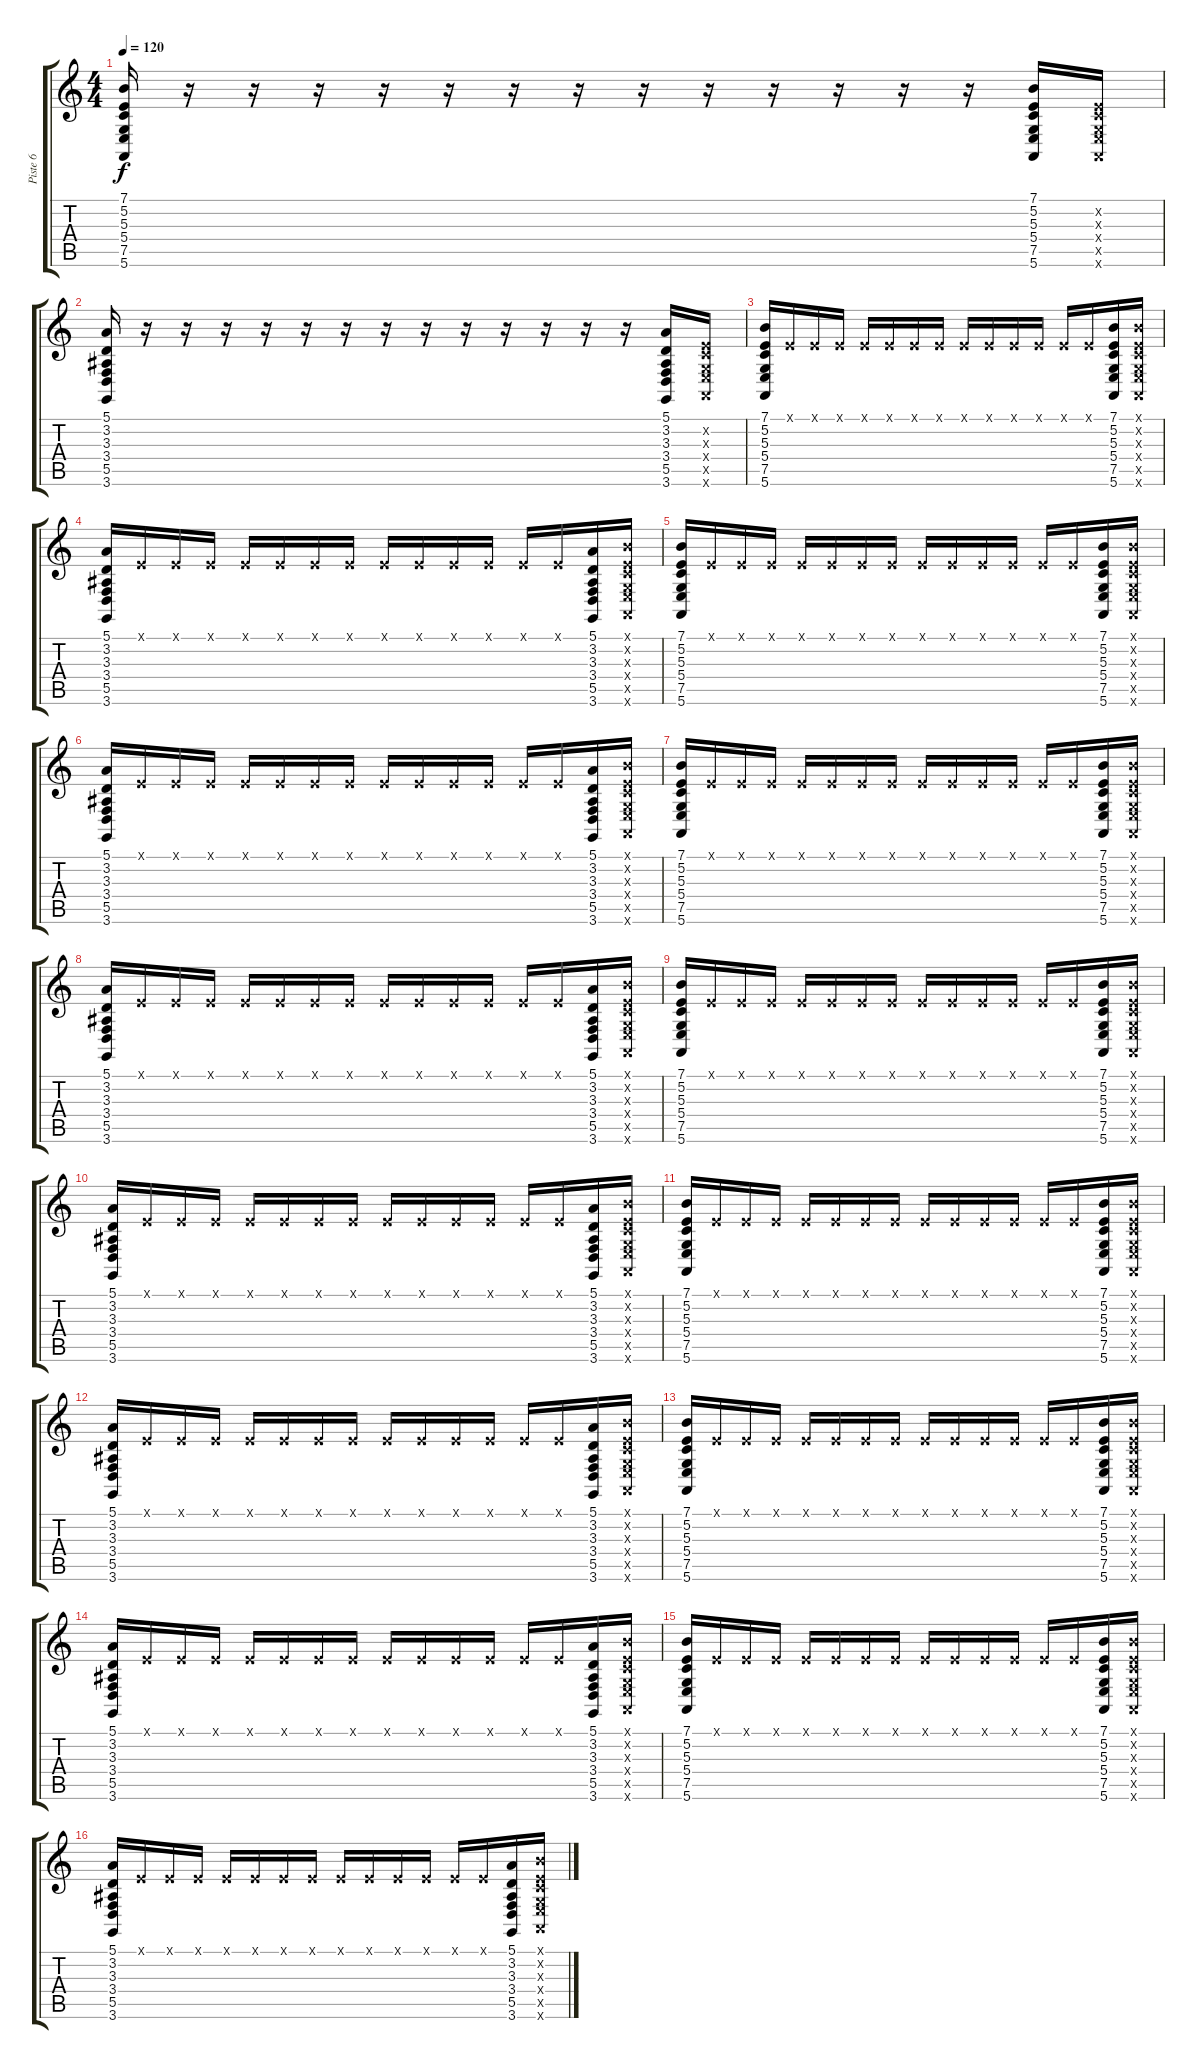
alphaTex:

\track ("Piste 6" "Piste 6") {instrument brasssection}
\staff {score tabs}
\tuning (E4 B3 G3 D3 A2 E2) {hide}
\ts (4 4)
\tempo 120
\clef g2
\ks c
(7.1 5.2 5.3 5.4 7.5 5.6).16{dy f} r.16 r.16 r.16 r.16 r.16 r.16 r.16 r.16 r.16 r.16 r.16 r.16 r.16 (7.1 5.2 5.3 5.4 7.5 5.6).16 (5.2{x} 5.3{x} 5.4{x} 7.5{x} 5.6{x}).16 |
(5.1 3.2 3.3 3.4 5.5 3.6).16 r.16 r.16 r.16 r.16 r.16 r.16 r.16 r.16 r.16 r.16 r.16 r.16 r.16 (5.1 3.2 3.3 3.4 5.5 3.6).16 (5.2{x} 5.3{x} 5.4{x} 7.5{x} 5.6{x}).16 |
(7.1 5.2 5.3 5.4 7.5 5.6).16 0.1{x}.16 0.1{x}.16 0.1{x}.16 0.1{x}.16 0.1{x}.16 0.1{x}.16 0.1{x}.16 0.1{x}.16 0.1{x}.16 0.1{x}.16 0.1{x}.16 0.1{x}.16 0.1{x}.16 (7.1 5.2 5.3 5.4 7.5 5.6).16 (7.1{x} 5.2{x} 5.3{x} 5.4{x} 7.5{x} 5.6{x}).16 |
(5.1 3.2 3.3 3.4 5.5 3.6).16 0.1{x}.16 0.1{x}.16 0.1{x}.16 0.1{x}.16 0.1{x}.16 0.1{x}.16 0.1{x}.16 0.1{x}.16 0.1{x}.16 0.1{x}.16 0.1{x}.16 0.1{x}.16 0.1{x}.16 (5.1 3.2 3.3 3.4 5.5 3.6).16 (7.1{x} 5.2{x} 5.3{x} 5.4{x} 7.5{x} 5.6{x}).16 |
(7.1 5.2 5.3 5.4 7.5 5.6).16 0.1{x}.16 0.1{x}.16 0.1{x}.16 0.1{x}.16 0.1{x}.16 0.1{x}.16 0.1{x}.16 0.1{x}.16 0.1{x}.16 0.1{x}.16 0.1{x}.16 0.1{x}.16 0.1{x}.16 (7.1 5.2 5.3 5.4 7.5 5.6).16 (7.1{x} 5.2{x} 5.3{x} 5.4{x} 7.5{x} 5.6{x}).16 |
(5.1 3.2 3.3 3.4 5.5 3.6).16 0.1{x}.16 0.1{x}.16 0.1{x}.16 0.1{x}.16 0.1{x}.16 0.1{x}.16 0.1{x}.16 0.1{x}.16 0.1{x}.16 0.1{x}.16 0.1{x}.16 0.1{x}.16 0.1{x}.16 (5.1 3.2 3.3 3.4 5.5 3.6).16 (7.1{x} 5.2{x} 5.3{x} 5.4{x} 7.5{x} 5.6{x}).16 |
(7.1 5.2 5.3 5.4 7.5 5.6).16 0.1{x}.16 0.1{x}.16 0.1{x}.16 0.1{x}.16 0.1{x}.16 0.1{x}.16 0.1{x}.16 0.1{x}.16 0.1{x}.16 0.1{x}.16 0.1{x}.16 0.1{x}.16 0.1{x}.16 (7.1 5.2 5.3 5.4 7.5 5.6).16 (7.1{x} 5.2{x} 5.3{x} 5.4{x} 7.5{x} 5.6{x}).16 |
(5.1 3.2 3.3 3.4 5.5 3.6).16 0.1{x}.16 0.1{x}.16 0.1{x}.16 0.1{x}.16 0.1{x}.16 0.1{x}.16 0.1{x}.16 0.1{x}.16 0.1{x}.16 0.1{x}.16 0.1{x}.16 0.1{x}.16 0.1{x}.16 (5.1 3.2 3.3 3.4 5.5 3.6).16 (7.1{x} 5.2{x} 5.3{x} 5.4{x} 7.5{x} 5.6{x}).16 |
(7.1 5.2 5.3 5.4 7.5 5.6).16 0.1{x}.16 0.1{x}.16 0.1{x}.16 0.1{x}.16 0.1{x}.16 0.1{x}.16 0.1{x}.16 0.1{x}.16 0.1{x}.16 0.1{x}.16 0.1{x}.16 0.1{x}.16 0.1{x}.16 (7.1 5.2 5.3 5.4 7.5 5.6).16 (7.1{x} 5.2{x} 5.3{x} 5.4{x} 7.5{x} 5.6{x}).16 |
(5.1 3.2 3.3 3.4 5.5 3.6).16 0.1{x}.16 0.1{x}.16 0.1{x}.16 0.1{x}.16 0.1{x}.16 0.1{x}.16 0.1{x}.16 0.1{x}.16 0.1{x}.16 0.1{x}.16 0.1{x}.16 0.1{x}.16 0.1{x}.16 (5.1 3.2 3.3 3.4 5.5 3.6).16 (7.1{x} 5.2{x} 5.3{x} 5.4{x} 7.5{x} 5.6{x}).16 |
(7.1 5.2 5.3 5.4 7.5 5.6).16 0.1{x}.16 0.1{x}.16 0.1{x}.16 0.1{x}.16 0.1{x}.16 0.1{x}.16 0.1{x}.16 0.1{x}.16 0.1{x}.16 0.1{x}.16 0.1{x}.16 0.1{x}.16 0.1{x}.16 (7.1 5.2 5.3 5.4 7.5 5.6).16 (7.1{x} 5.2{x} 5.3{x} 5.4{x} 7.5{x} 5.6{x}).16 |
(5.1 3.2 3.3 3.4 5.5 3.6).16 0.1{x}.16 0.1{x}.16 0.1{x}.16 0.1{x}.16 0.1{x}.16 0.1{x}.16 0.1{x}.16 0.1{x}.16 0.1{x}.16 0.1{x}.16 0.1{x}.16 0.1{x}.16 0.1{x}.16 (5.1 3.2 3.3 3.4 5.5 3.6).16 (7.1{x} 5.2{x} 5.3{x} 5.4{x} 7.5{x} 5.6{x}).16 |
(7.1 5.2 5.3 5.4 7.5 5.6).16 0.1{x}.16 0.1{x}.16 0.1{x}.16 0.1{x}.16 0.1{x}.16 0.1{x}.16 0.1{x}.16 0.1{x}.16 0.1{x}.16 0.1{x}.16 0.1{x}.16 0.1{x}.16 0.1{x}.16 (7.1 5.2 5.3 5.4 7.5 5.6).16 (7.1{x} 5.2{x} 5.3{x} 5.4{x} 7.5{x} 5.6{x}).16 |
(5.1 3.2 3.3 3.4 5.5 3.6).16 0.1{x}.16 0.1{x}.16 0.1{x}.16 0.1{x}.16 0.1{x}.16 0.1{x}.16 0.1{x}.16 0.1{x}.16 0.1{x}.16 0.1{x}.16 0.1{x}.16 0.1{x}.16 0.1{x}.16 (5.1 3.2 3.3 3.4 5.5 3.6).16 (7.1{x} 5.2{x} 5.3{x} 5.4{x} 7.5{x} 5.6{x}).16 |
(7.1 5.2 5.3 5.4 7.5 5.6).16 0.1{x}.16 0.1{x}.16 0.1{x}.16 0.1{x}.16 0.1{x}.16 0.1{x}.16 0.1{x}.16 0.1{x}.16 0.1{x}.16 0.1{x}.16 0.1{x}.16 0.1{x}.16 0.1{x}.16 (7.1 5.2 5.3 5.4 7.5 5.6).16 (7.1{x} 5.2{x} 5.3{x} 5.4{x} 7.5{x} 5.6{x}).16 |
(5.1 3.2 3.3 3.4 5.5 3.6).16 0.1{x}.16 0.1{x}.16 0.1{x}.16 0.1{x}.16 0.1{x}.16 0.1{x}.16 0.1{x}.16 0.1{x}.16 0.1{x}.16 0.1{x}.16 0.1{x}.16 0.1{x}.16 0.1{x}.16 (5.1 3.2 3.3 3.4 5.5 3.6).16 (7.1{x} 5.2{x} 5.3{x} 5.4{x} 7.5{x} 5.6{x}).16
